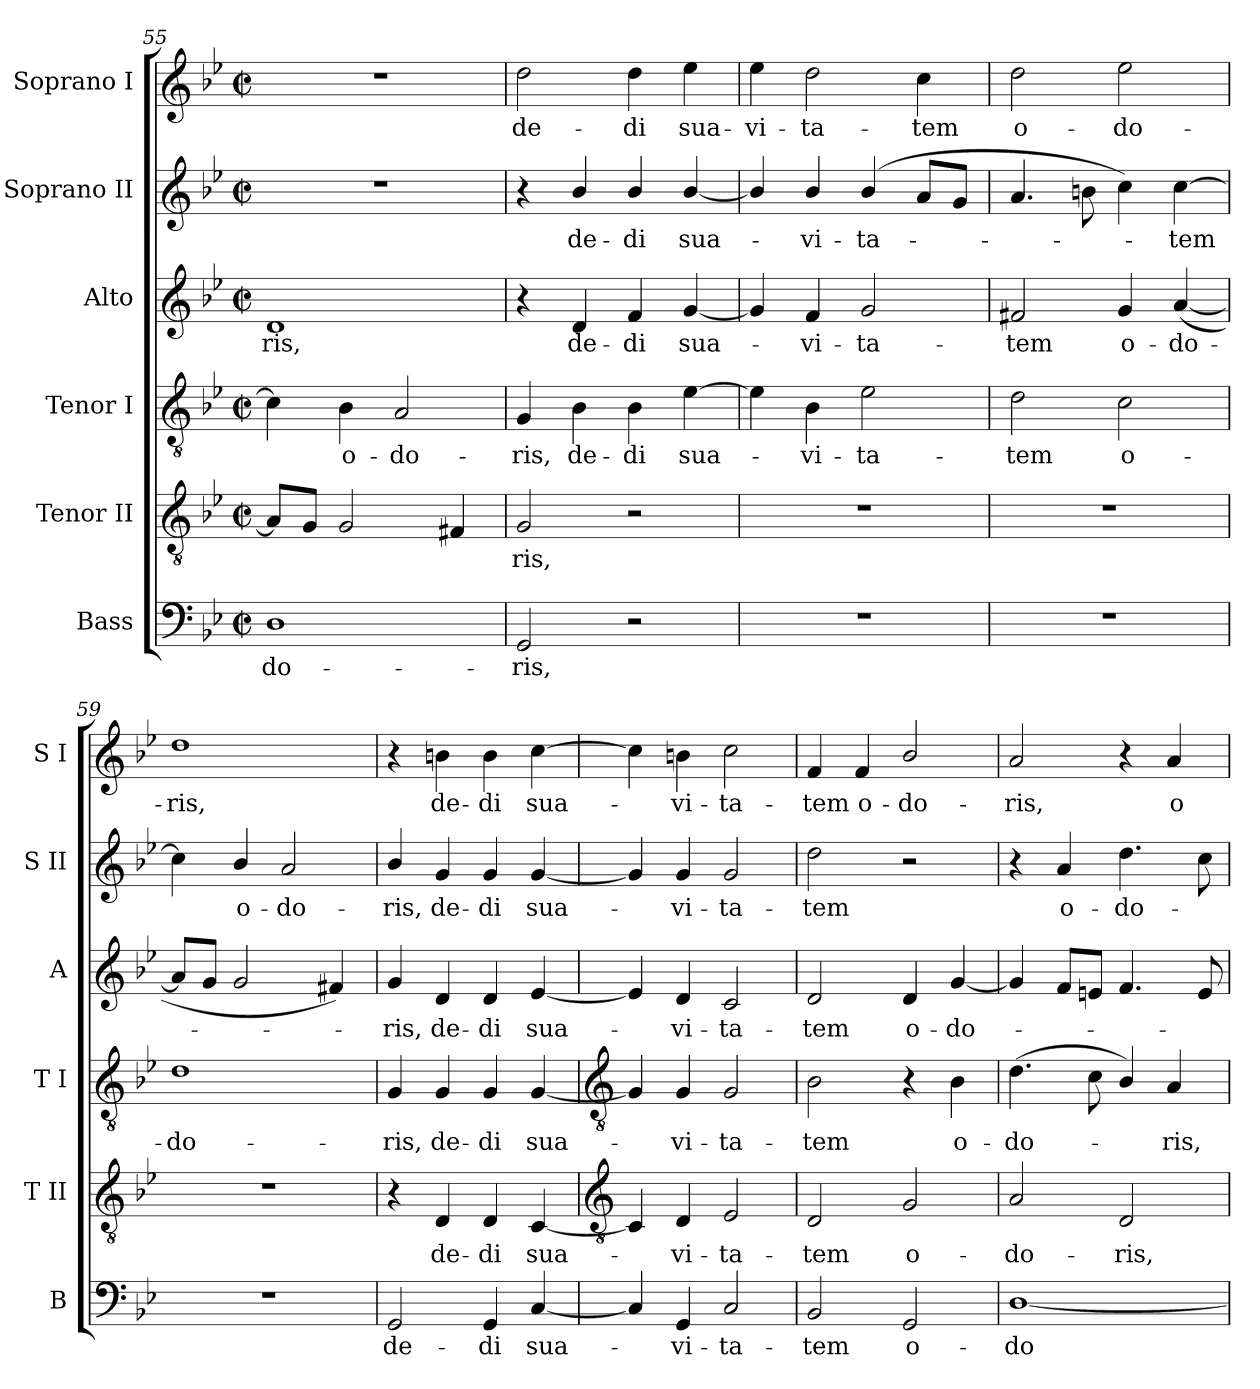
**kern	**text	**kern	**text	**kern	**text	**kern	**text	**kern	**text	**kern	**text
*part6	*part6	*part5	*part5	*part4	*part4	*part3	*part3	*part2	*part2	*part1	*part1
*staff6	*staff6	*staff5	*staff5	*staff4	*staff4	*staff3	*staff3	*staff2	*staff2	*staff1	*staff1
*I"Bass	*	*I"Tenor II	*	*I"Tenor I	*	*I"Alto	*	*I"Soprano II	*	*I"Soprano I	*
*I'B	*	*I'T II	*	*I'T I	*	*I'A	*	*I'S II	*	*I'S I	*
*clefF4	*	*clefGv2	*	*clefGv2	*	*clefG2	*	*clefG2	*	*clefG2	*
*k[b-e-]	*	*k[b-e-]	*	*k[b-e-]	*	*k[b-e-]	*	*k[b-e-]	*	*k[b-e-]	*
*B-:	*	*B-:	*	*B-:	*	*B-:	*	*B-:	*	*B-:	*
*M2/2	*	*M2/2	*	*M2/2	*	*M2/2	*	*M2/2	*	*M2/2	*
*met(c|)	*	*met(c|)	*	*met(c|)	*	*met(c|)	*	*met(c|)	*	*met(c|)	*
=55	=55	=55	=55	=55	=55	=55	=55	=55	=55	=55	=55
!	!LO:LY:b	!	!	!	!	!	!LO:LY:b	!	!	!	!
1D	-do-	8AL]	.	4c]	.	1d	-ris,	1r	.	1r	.
.	.	8GJ	.	.	.	.	.	.	.	.	.
!	!	!	!	!	!LO:LY:b	!	!	!	!	!	!
.	.	2G	.	4B-	o-	.	.	.	.	.	.
!	!	!	!	!	!LO:LY:b	!	!	!	!	!	!
.	.	.	.	2A	-do-	.	.	.	.	.	.
.	.	4F#X	.	.	.	.	.	.	.	.	.
=56	=56	=56	=56	=56	=56	=56	=56	=56	=56	=56	=56
!	!LO:LY:b	!	!LO:LY:b	!	!LO:LY:b	!	!	!	!	!	!LO:LY:b
2GG	-ris,	2G	ris,	4G	-ris,	4r	.	4r	.	2dd	de-
!	!	!	!	!	!LO:LY:b	!	!LO:LY:b	!	!LO:LY:b	!	!
.	.	.	.	4B-	de-	4d	de-	4b-/	de-	.	.
!	!	!	!	!	!LO:LY:b	!	!LO:LY:b	!	!LO:LY:b	!	!LO:LY:b
2r	.	2r	.	4B-	-di	4f	-di	4b-/	-di	4dd	-di
!	!	!	!	!	!LO:LY:b	!	!LO:LY:b	!	!LO:LY:b	!	!LO:LY:b
.	.	.	.	[4e-	sua-	[4g	sua-	[4b-/	sua-	4ee-	sua-
=57	=57	=57	=57	=57	=57	=57	=57	=57	=57	=57	=57
!	!	!	!	!	!	!	!	!	!	!	!LO:LY:b
1r	.	1r	.	4e-]	.	4g]	.	4b-/]	.	4ee-	-vi-
!	!	!	!	!	!LO:LY:b	!	!LO:LY:b	!	!LO:LY:b	!	!LO:LY:b
.	.	.	.	4B-	vi-	4f	vi-	4b-/	vi-	2dd	-ta-
!	!	!	!	!	!LO:LY:b	!	!LO:LY:b	!	!LO:LY:b	!	!
.	.	.	.	2e-	-ta-	2g	-ta-	(>4b-/	-ta-	.	.
!	!	!	!	!	!	!	!	!	!	!	!LO:LY:b
.	.	.	.	.	.	.	.	8aL	.	4cc	-tem
.	.	.	.	.	.	.	.	8gJ	.	.	.
=58	=58	=58	=58	=58	=58	=58	=58	=58	=58	=58	=58
!	!	!	!	!	!LO:LY:b	!	!LO:LY:b	!	!	!	!LO:LY:b
1r	.	1r	.	2d	-tem	2f#X	-tem	4.a	.	2dd	o-
.	.	.	.	.	.	.	.	8bn	.	.	.
!	!	!	!	!	!LO:LY:b	!	!LO:LY:b	!	!	!	!LO:LY:b
.	.	.	.	2c	o-	4g	o-	4cc)	.	2ee-	-do-
!	!	!	!	!	!	!	!LO:LY:b	!	!LO:LY:b	!	!
.	.	.	.	.	.	(<[4a	-do-	[4cc	tem	.	.
=59	=59	=59	=59	=59	=59	=59	=59	=59	=59	=59	=59
!	!	!	!	!	!LO:LY:b	!	!	!	!	!	!LO:LY:b
1r	.	1r	.	1d	-do-	8aL]	.	4cc]	.	1dd	-ris,
.	.	.	.	.	.	8gJ	.	.	.	.	.
!	!	!	!	!	!	!	!	!	!LO:LY:b	!	!
.	.	.	.	.	.	2g	.	4b-/	o-	.	.
!	!	!	!	!	!	!	!	!	!LO:LY:b	!	!
.	.	.	.	.	.	.	.	2a	-do-	.	.
.	.	.	.	.	.	4f#X)	.	.	.	.	.
=60	=60	=60	=60	=60	=60	=60	=60	=60	=60	=60	=60
!	!LO:LY:b	!	!	!	!LO:LY:b	!	!LO:LY:b	!	!LO:LY:b	!	!
2GG	de-	4r	.	4G	-ris,	4g	ris,	4b-/	-ris,	4r	.
!	!	!	!LO:LY:b	!	!LO:LY:b	!	!LO:LY:b	!	!LO:LY:b	!	!LO:LY:b
.	.	4D	de-	4G	de-	4d	de-	4g	de-	4bn	de-
!	!LO:LY:b	!	!LO:LY:b	!	!LO:LY:b	!	!LO:LY:b	!	!LO:LY:b	!	!LO:LY:b
4GG	-di	4D	-di	4G	-di	4d	-di	4g	-di	4b	-di
!	!LO:LY:b	!	!LO:LY:b	!	!LO:LY:b	!	!LO:LY:b	!	!LO:LY:b	!	!LO:LY:b
[4C	sua-	[4C	sua-	[4G	sua-	[4e-	sua-	[4g	sua-	[4cc	sua-
!!LO:LB:g=z
=61	=61	=61	=61	=61	=61	=61	=61	=61	=61	=61	=61
*	*	*clefGv2	*	*clefGv2	*	*	*	*	*	*	*
4C]	.	4C]	.	4G]	.	4e-]	.	4g]	.	4cc]	.
!	!LO:LY:b	!	!LO:LY:b	!	!LO:LY:b	!	!LO:LY:b	!	!LO:LY:b	!	!LO:LY:b
4GG	vi-	4D	vi-	4G	vi-	4d	vi-	4g	vi-	4bn	vi-
!	!LO:LY:b	!	!LO:LY:b	!	!LO:LY:b	!	!LO:LY:b	!	!LO:LY:b	!	!LO:LY:b
2C	-ta-	2E-	-ta-	2G	-ta-	2c	-ta-	2g	-ta-	2cc	-ta-
=62	=62	=62	=62	=62	=62	=62	=62	=62	=62	=62	=62
!	!LO:LY:b	!	!LO:LY:b	!	!LO:LY:b	!	!LO:LY:b	!	!LO:LY:b	!	!LO:LY:b
2BB-	-tem	2D	-tem	2B-	-tem	2d	-tem	2dd	-tem	4f	-tem
!	!	!	!	!	!	!	!	!	!	!	!LO:LY:b
.	.	.	.	.	.	.	.	.	.	4f	o-
!	!LO:LY:b	!	!LO:LY:b	!	!	!	!LO:LY:b	!	!	!	!LO:LY:b
2GG	o-	2G	o-	4r	.	4d	o-	2r	.	2b-/	-do-
!	!	!	!	!	!LO:LY:b	!	!LO:LY:b	!	!	!	!
.	.	.	.	4B-	o-	[4g	-do-	.	.	.	.
=63	=63	=63	=63	=63	=63	=63	=63	=63	=63	=63	=63
!	!LO:LY:b	!	!LO:LY:b	!	!LO:LY:b	!	!	!	!	!	!LO:LY:b
[1D/	-do-	2A	-do-	(>4.d	-do-	4g]	.	4r	.	2a	-ris,
!	!	!	!	!	!	!	!	!	!LO:LY:b	!	!
.	.	.	.	.	.	8fL	.	4a	o-	.	.
.	.	.	.	8c	.	8enJ	.	.	.	.	.
!	!	!	!LO:LY:b	!	!	!	!	!	!LO:LY:b	!	!
.	.	2D	-ris,	4B-/)	.	4.f	.	4.dd	-do-	4r	.
!	!	!	!	!	!LO:LY:b	!	!	!	!	!	!LO:LY:b
.	.	.	.	4A	ris,	.	.	.	.	4a	o-
.	.	.	.	.	.	8e	.	8cc	.	.	.
=	=	=	=	=	=	=	=	=	=	=	=
*-	*-	*-	*-	*-	*-	*-	*-	*-	*-	*-	*-
